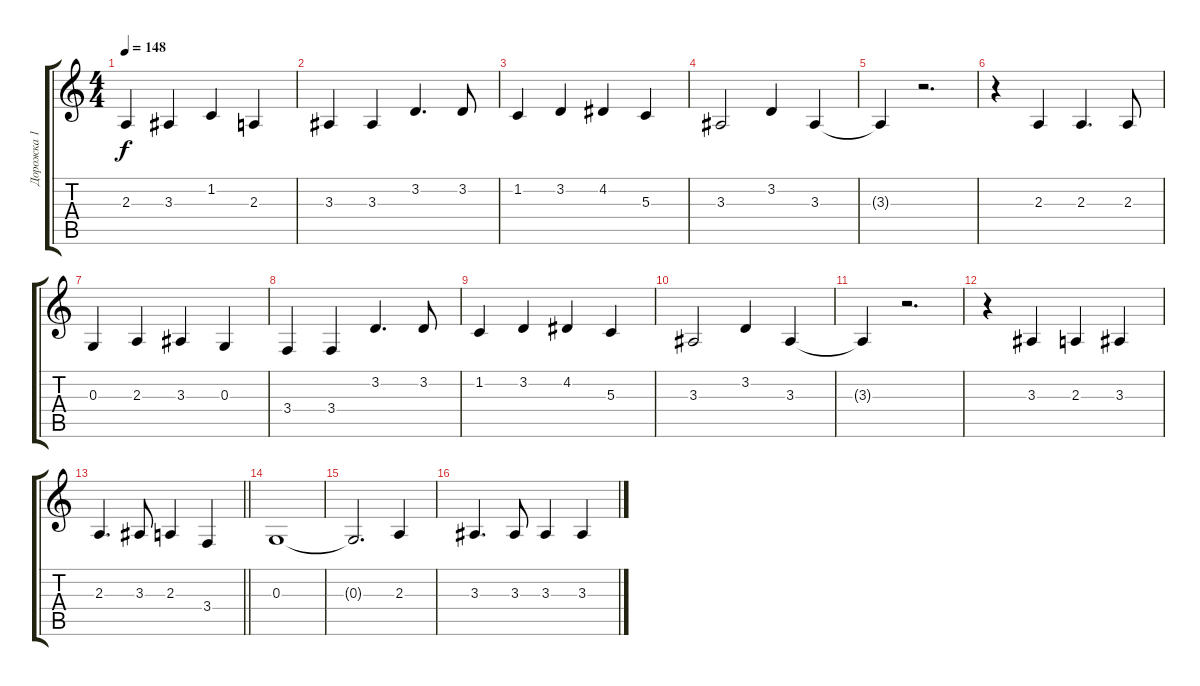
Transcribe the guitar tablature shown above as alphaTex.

\track ("Дорожка 1" "Дорожка 1") {instrument flute}
\staff {score tabs}
\tuning (E4 B3 G3 D3 A2 E2) {hide}
\ts (4 4)
\tempo 148
\clef g2
\ks c
2.3.4{dy f} 3.3.4 1.2.4 2.3.4 |
3.3.4 3.3.4 3.2.4{d} 3.2.8 |
1.2.4 3.2.4 4.2.4 5.3.4 |
3.3.2 3.2.4 3.3.4 |
3.3{t}.4 r.2{d} |
r.4 2.3.4 2.3.4{d} 2.3.8 |
0.3.4 2.3.4 3.3.4 0.3.4 |
3.4.4 3.4.4 3.2.4{d} 3.2.8 |
1.2.4 3.2.4 4.2.4 5.3.4 |
3.3.2 3.2.4 3.3.4 |
3.3{t}.4 r.2{d} |
r.4 3.3.4 2.3.4 3.3.4 |
\barLineRight lightlight
2.3.4{d} 3.3.8 2.3.4 3.4.4 |
0.3.1 |
0.3{t}.2{d} 2.3.4 |
3.3.4{d} 3.3.8 3.3.4 3.3.4
